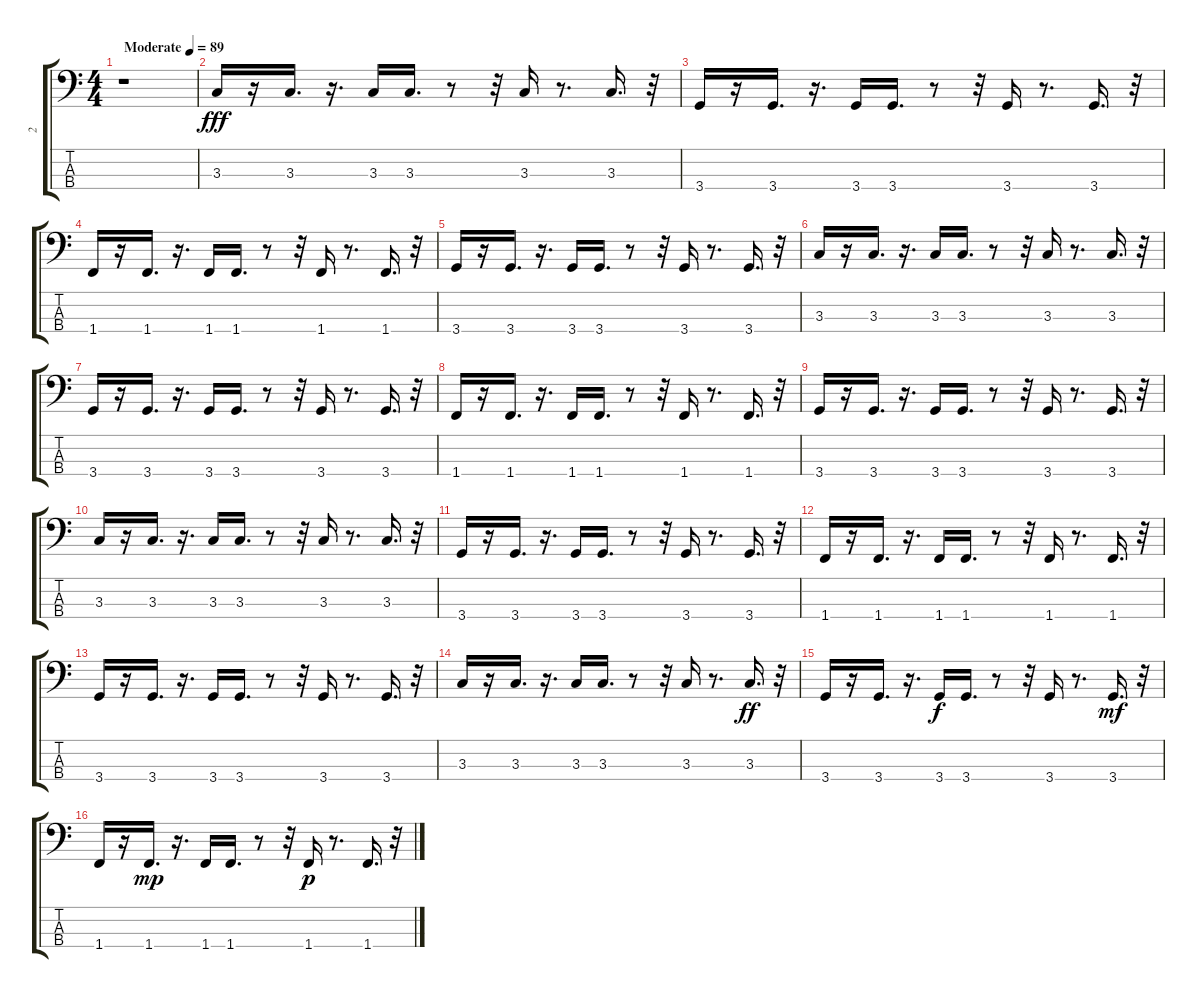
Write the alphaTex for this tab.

\track ("2" "2") {instrument synthbass2}
\staff {score tabs}
\tuning (G2 D2 A1 E1) {hide}
\ts (4 4)
\tempo (89 "Moderate")
\clef f4
\ks c
r.1{dy fff instrument synthbass2} |
3.3.16 r.16 3.3.16{d} r.16{d} 3.3.16 3.3.16{d} r.8 r.32 3.3.16 r.8{d} 3.3.16{d} r.32 |
3.4.16 r.16 3.4.16{d} r.16{d} 3.4.16 3.4.16{d} r.8 r.32 3.4.16 r.8{d} 3.4.16{d} r.32 |
1.4.16 r.16 1.4.16{d} r.16{d} 1.4.16 1.4.16{d} r.8 r.32 1.4.16 r.8{d} 1.4.16{d} r.32 |
3.4.16 r.16 3.4.16{d} r.16{d} 3.4.16 3.4.16{d} r.8 r.32 3.4.16 r.8{d} 3.4.16{d} r.32 |
3.3.16 r.16 3.3.16{d} r.16{d} 3.3.16 3.3.16{d} r.8 r.32 3.3.16 r.8{d} 3.3.16{d} r.32 |
3.4.16 r.16 3.4.16{d} r.16{d} 3.4.16 3.4.16{d} r.8 r.32 3.4.16 r.8{d} 3.4.16{d} r.32 |
1.4.16 r.16 1.4.16{d} r.16{d} 1.4.16 1.4.16{d} r.8 r.32 1.4.16 r.8{d} 1.4.16{d} r.32 |
3.4.16 r.16 3.4.16{d} r.16{d} 3.4.16 3.4.16{d} r.8 r.32 3.4.16 r.8{d} 3.4.16{d} r.32 |
3.3.16 r.16 3.3.16{d} r.16{d} 3.3.16 3.3.16{d} r.8 r.32 3.3.16 r.8{d} 3.3.16{d} r.32 |
3.4.16 r.16 3.4.16{d} r.16{d} 3.4.16 3.4.16{d} r.8 r.32 3.4.16 r.8{d} 3.4.16{d} r.32 |
1.4.16 r.16 1.4.16{d} r.16{d} 1.4.16 1.4.16{d} r.8 r.32 1.4.16 r.8{d} 1.4.16{d} r.32 |
3.4.16 r.16 3.4.16{d} r.16{d} 3.4.16 3.4.16{d} r.8 r.32 3.4.16 r.8{d} 3.4.16{d} r.32 |
3.3.16 r.16 3.3.16{d} r.16{d} 3.3.16 3.3.16{d} r.8 r.32 3.3.16 r.8{d} 3.3.16{d dy ff} r.32 |
3.4.16 r.16 3.4.16{d} r.16{d} 3.4.16{dy f} 3.4.16{d} r.8 r.32 3.4.16 r.8{d} 3.4.16{d dy mf} r.32 |
1.4.16 r.16 1.4.16{d dy mp} r.16{d} 1.4.16 1.4.16{d} r.8 r.32 1.4.16{dy p} r.8{d} 1.4.16{d} r.32
